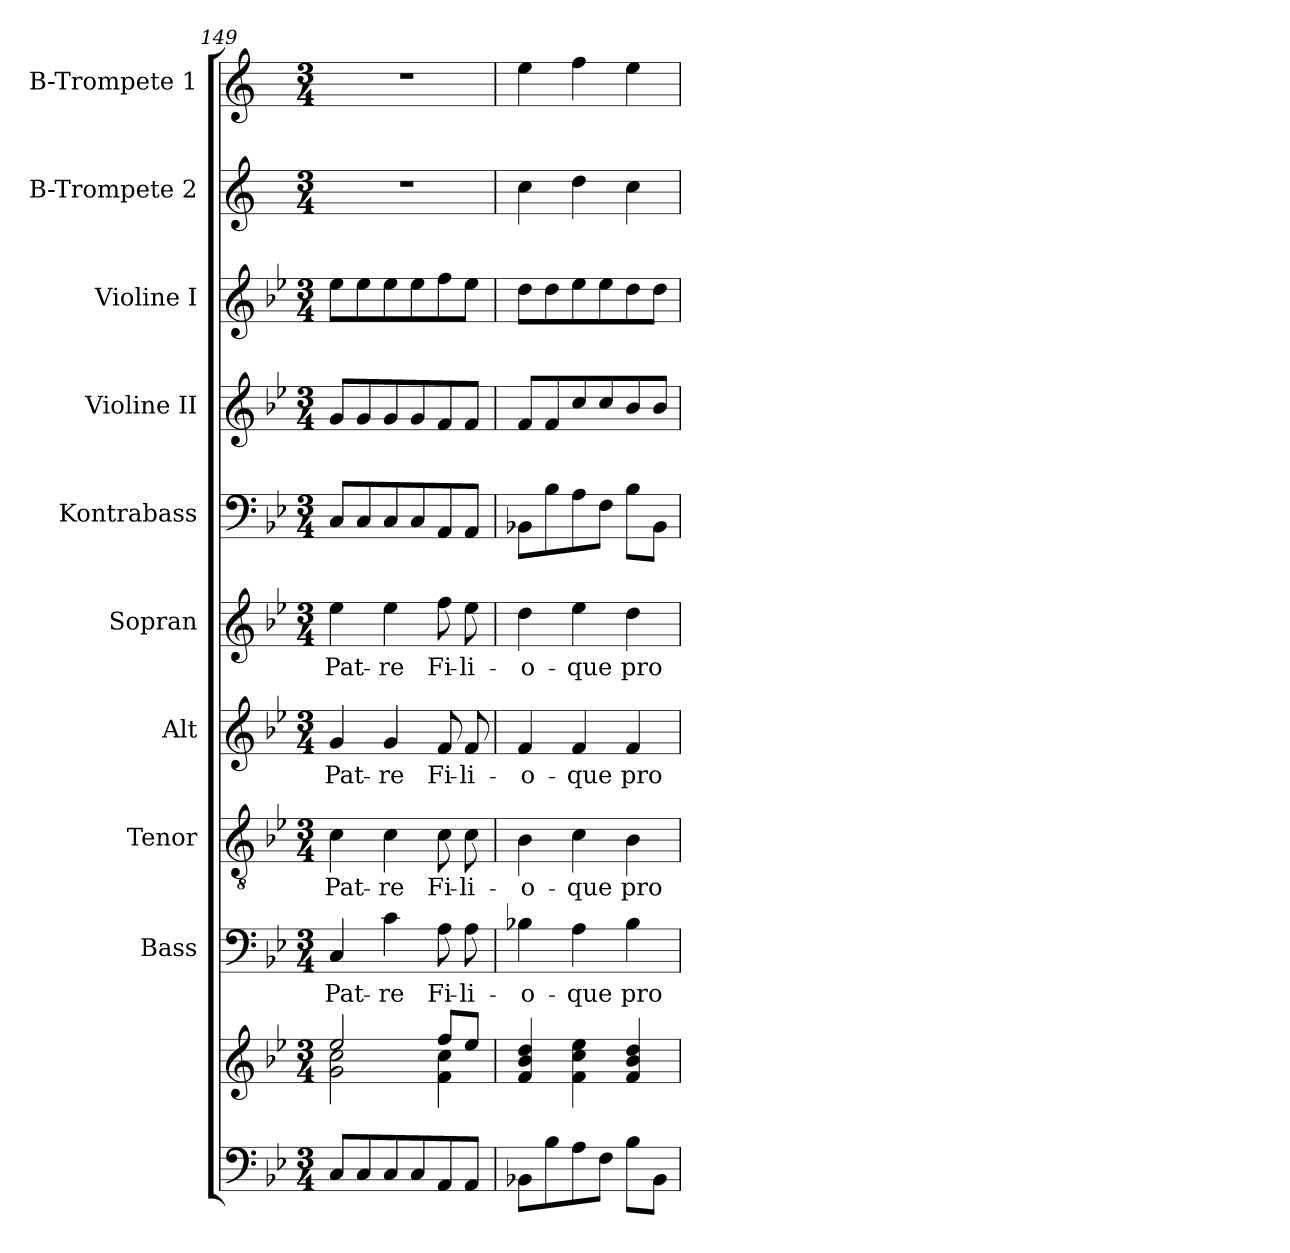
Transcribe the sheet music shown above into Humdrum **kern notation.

**kern	**kern	**kern	**text	**kern	**text	**kern	**text	**kern	**text	**kern	**kern	**kern	**kern	**kern
*part10	*part10	*part9	*part9	*part8	*part8	*part7	*part7	*part6	*part6	*part5	*part4	*part3	*part2	*part1
*staff11	*staff10	*staff9	*staff9	*staff8	*staff8	*staff7	*staff7	*staff6	*staff6	*staff5	*staff4	*staff3	*staff2	*staff1
*	*	*I"Bass	*	*I"Tenor	*	*I"Alt	*	*I"Sopran	*	*I"Kontrabass	*I"Violine II	*I"Violine I	*I"B-Trompete 2	*I"B-Trompete 1
*	*	*I'B.	*	*I'T.	*	*I'A.	*	*I'S.	*	*I'Kb.	*I'Vl. II	*I'Vl. I	*I'B Trp. 2	*I'B Trp. 1
!!LO:PB:g=z
*clefF4	*clefG2	*clefF4	*	*clefGv2	*	*clefG2	*	*clefG2	*	*clefF4	*clefG2	*clefG2	*clefG2	*clefG2
*	*	*	*	*	*	*	*	*	*	*ITrd7c12	*	*	*ITrd1c2	*ITrd1c2
*k[b-e-]	*k[b-e-]	*k[b-e-]	*	*k[b-e-]	*	*k[b-e-]	*	*k[b-e-]	*	*k[b-e-]	*k[b-e-]	*k[b-e-]	*k[b-e-]	*k[b-e-]
*B-:	*B-:	*B-:	*	*B-:	*	*B-:	*	*B-:	*	*B-:	*B-:	*B-:	*B-:	*B-:
*M3/4	*M3/4	*M3/4	*	*M3/4	*	*M3/4	*	*M3/4	*	*M3/4	*M3/4	*M3/4	*M3/4	*M3/4
=149	=149	=149	=149	=149	=149	=149	=149	=149	=149	=149	=149	=149	=149	=149
*	*^	*	*	*	*	*	*	*	*	*	*	*	*	*
!	!	!	!	!LO:LY:b	!	!LO:LY:b	!	!LO:LY:b	!	!LO:LY:b	!	!	!	!	!
8C/L	2ee-/	2g\ 2cc\	4C/	Pat-	4c\	Pat-	4g/	Pat-	4ee-\	Pat-	8CC/L	8g/L	8ee-\L	2.r	2.r
8C/	.	.	.	.	.	.	.	.	.	.	8CC/	8g/	8ee-\	.	.
!	!	!	!	!LO:LY:b	!	!LO:LY:b	!	!LO:LY:b	!	!LO:LY:b	!	!	!	!	!
8C/	.	.	4c\	-re	4c\	-re	4g/	-re	4ee-\	-re	8CC/	8g/	8ee-\	.	.
8C/	.	.	.	.	.	.	.	.	.	.	8CC/	8g/	8ee-\	.	.
!	!	!	!	!LO:LY:b	!	!LO:LY:b	!	!LO:LY:b	!	!LO:LY:b	!	!	!	!	!
8AA/	8ff/L	4f\ 4cc\	8A\	Fi-	8c\	Fi-	8f/	Fi-	8ff\	Fi-	8AAA/	8f/	8ff\	.	.
!	!	!	!	!LO:LY:b	!	!LO:LY:b	!	!LO:LY:b	!	!LO:LY:b	!	!	!	!	!
8AA/J	8ee-/J	.	8A\	-li-	8c\	-li-	8f/	-li-	8ee-\	-li-	8AAA/J	8f/J	8ee-\J	.	.
*	*v	*v	*	*	*	*	*	*	*	*	*	*	*	*	*
=150	=150	=150	=150	=150	=150	=150	=150	=150	=150	=150	=150	=150	=150	=150
!	!	!	!LO:LY:b	!	!LO:LY:b	!	!LO:LY:b	!	!LO:LY:b	!	!	!	!	!
8BB-X\L	4f/ 4b-/ 4dd/	4B-X\	-o-	4B-\	-o-	4f/	-o-	4dd\	-o-	8BBB-X\L	8f/L	8dd\L	4b-\	4dd\
8B-\	.	.	.	.	.	.	.	.	.	8BB-\	8f/	8dd\	.	.
!	!	!	!LO:LY:b	!	!LO:LY:b	!	!LO:LY:b	!	!LO:LY:b	!	!	!	!	!
8A\	4f\ 4cc\ 4ee-\	4A\	-que	4c\	-que	4f/	-que	4ee-\	-que	8AA\	8cc/	8ee-\	4cc\	4ee-\
8F\J	.	.	.	.	.	.	.	.	.	8FF\J	8cc/	8ee-\	.	.
!	!	!	!LO:LY:b	!	!LO:LY:b	!	!LO:LY:b	!	!LO:LY:b	!	!	!	!	!
8B-\L	4f/ 4b-/ 4dd/	4B-\	pro-	4B-\	pro-	4f/	pro-	4dd\	pro-	8BB-\L	8b-/	8dd\	4b-\	4dd\
8BB-\J	.	.	.	.	.	.	.	.	.	8BBB-\J	8b-/J	8dd\J	.	.
=	=	=	=	=	=	=	=	=	=	=	=	=	=	=
*-	*-	*-	*-	*-	*-	*-	*-	*-	*-	*-	*-	*-	*-	*-
